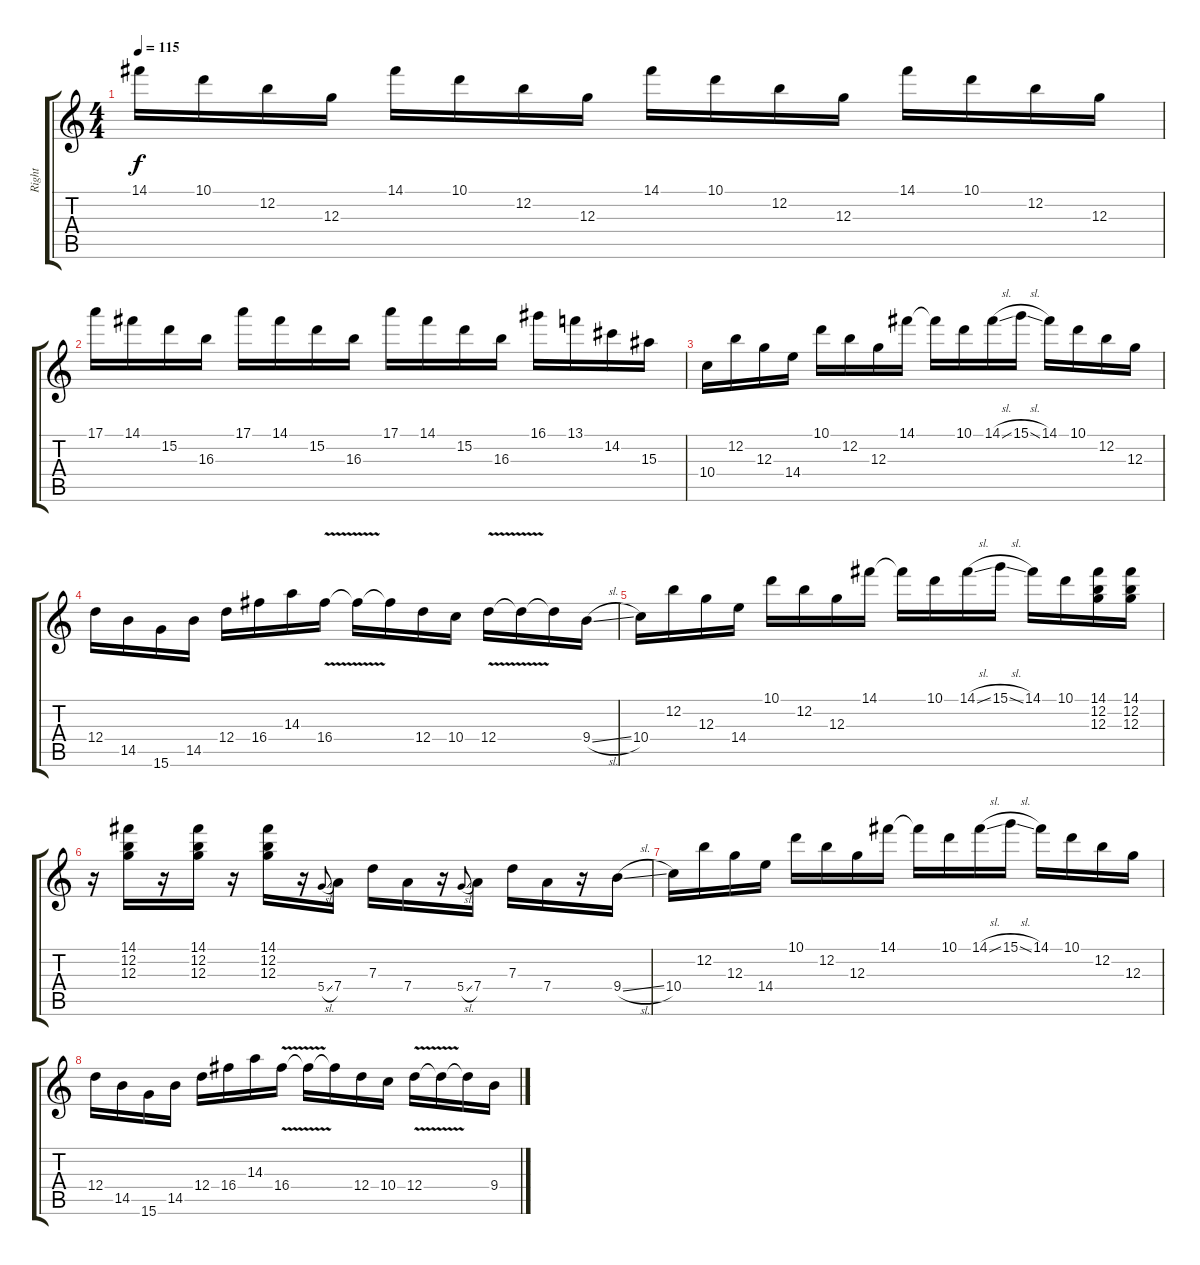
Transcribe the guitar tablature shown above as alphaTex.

\track ("Right" "Right") {instrument distortionguitar}
\staff {score tabs}
\tuning (E4 B3 G3 D3 A2 E2) {hide}
\ts (4 4)
\tempo 115
\clef g2
\ks c
14.1.16{dy f} 10.1.16 12.2.16 12.3.16 14.1.16 10.1.16 12.2.16 12.3.16 14.1.16 10.1.16 12.2.16 12.3.16 14.1.16 10.1.16 12.2.16 12.3.16 |
17.1.16 14.1.16 15.2.16 16.3.16 17.1.16 14.1.16 15.2.16 16.3.16 17.1.16 14.1.16 15.2.16 16.3.16 16.1.16 13.1.16 14.2.16 15.3.16 |
10.4.16 12.2.16 12.3.16 14.4.16 10.1.16 12.2.16 12.3.16 14.1.16 14.1{t}.16 10.1.16 14.1{sl}.16 15.1{sl}.16 14.1.16 10.1.16 12.2.16 12.3.16 |
12.4.16 14.5.16 15.6.16 14.5.16 12.4.16 16.4.16 14.3.16 16.4{v}.16 16.4{t}.16 16.4{t}.16 12.4.16 10.4.16 12.4{v}.16 12.4{t}.16 12.4{t}.16 9.4{sl}.16 |
10.4.16 12.2.16 12.3.16 14.4.16 10.1.16 12.2.16 12.3.16 14.1.16 14.1{t}.16 10.1.16 14.1{sl}.16 15.1{sl}.16 14.1.16 10.1.16 (14.1 12.2 12.3).16 (14.1 12.2 12.3).16 |
r.16 (14.1 12.2 12.3).16 r.16 (14.1 12.2 12.3).16 r.16 (14.1 12.2 12.3).16 r.16 5.4{sl}.8{gr onbeat} 7.4.16 7.3.16 7.4.16 r.16 5.4{sl}.8{gr onbeat} 7.4.16 7.3.16 7.4.16 r.16 9.4{sl}.16 |
10.4.16 12.2.16 12.3.16 14.4.16 10.1.16 12.2.16 12.3.16 14.1.16 14.1{t}.16 10.1.16 14.1{sl}.16 15.1{sl}.16 14.1.16 10.1.16 12.2.16 12.3.16 |
12.4.16 14.5.16 15.6.16 14.5.16 12.4.16 16.4.16 14.3.16 16.4{v}.16 16.4{t}.16 16.4{t}.16 12.4.16 10.4.16 12.4{v}.16 12.4{t}.16 12.4{t}.16 9.4{sl}.16
